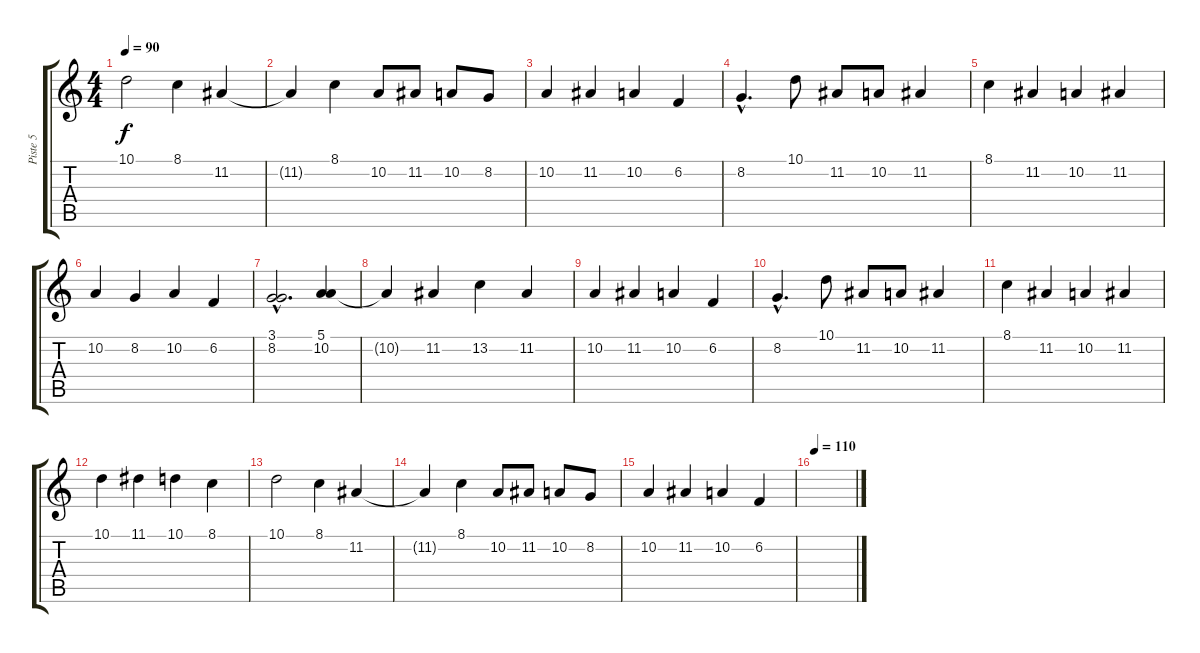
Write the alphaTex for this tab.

\track ("Piste 5" "Piste 5") {instrument synthstrings2}
\staff {score tabs}
\tuning (E4 B3 G3 D3 A2 E2) {hide}
\ts (4 4)
\tempo 90
\clef g2
\ks c
10.1.2{dy f} 8.1.4 11.2.4 |
11.2{t}.4 8.1.4 10.2.8 11.2.8 10.2.8 8.2.8 |
10.2.4 11.2.4 10.2.4 6.2.4 |
8.2{hac}.4{d instrument churchorgan} 10.1.8 11.2.8 10.2.8 11.2.4 |
8.1.4 11.2.4 10.2.4 11.2.4 |
10.2.4 8.2.4 10.2.4 6.2.4 |
(3.1{hac} 8.2{hac}).2{d} (5.1 10.2).4 |
10.2{t}.4 11.2.4 13.2.4 11.2.4 |
10.2.4 11.2.4 10.2.4 6.2.4 |
8.2{hac}.4{d instrument churchorgan} 10.1.8 11.2.8 10.2.8 11.2.4 |
8.1.4 11.2.4 10.2.4 11.2.4 |
10.1.4 11.1.4 10.1.4 8.1.4 |
10.1.2 8.1.4 11.2.4 |
11.2{t}.4 8.1.4 10.2.8 11.2.8 10.2.8 8.2.8 |
10.2.4 11.2.4 10.2.4 6.2.4 |
\tempo 110
